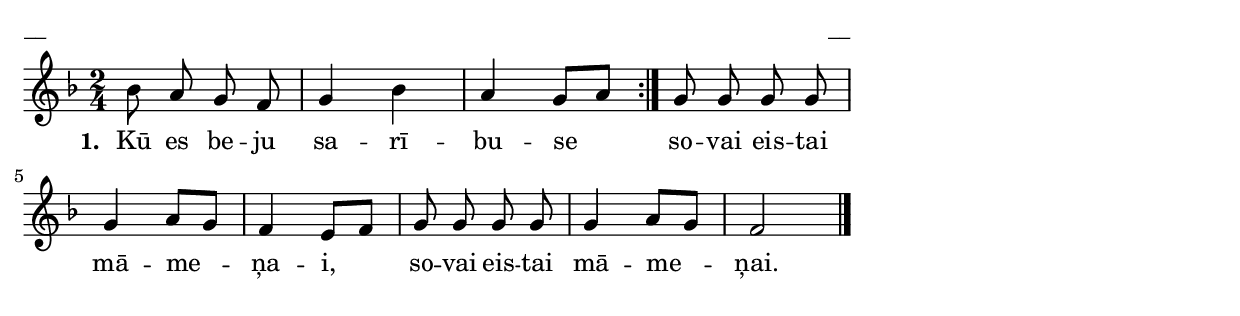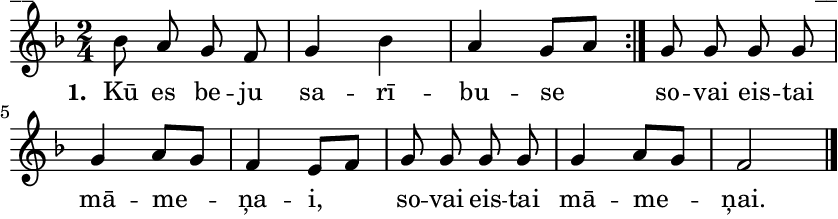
\version "2.13.18"
#(ly:set-option 'crop #t)
\paper {
line-width = 14\cm
left-margin = 0.4\cm
between-system-padding = 0.1\cm
between-system-space = 0.1\cm
}
% SBTZK, p.109
\layout {
indent = #0
ragged-last = ##f
}


voiceA = \relative c'' {
\clef "treble"
\key f \major
\time 2/4
\repeat volta 2 {bes8 a g f | g4 bes | a g8 [a]}
g8 g g g | g4 a8 [g] | f4 e8 [f] | g g g g | g4 a8 [g] | f2 \bar"|."
}

lyricA = \lyricmode {
\set stanza = "1. "
Kū es be -- ju sa -- rī -- bu -- se so -- vai eis -- tai mā -- me -- ņa -- i,
so -- vai eis -- tai mā -- me -- ņai.
}

fullScore = <<
%\new ChordNames { \chordsA }
\new Staff {
<<
\new Voice = "voiceA" { \oneVoice \autoBeamOff \voiceA }
\new Lyrics \lyricsto "voiceA"  \lyricA
%\new Voice = "voiceB" { \voiceTwo \autoBeamOff \voiceB }
>>
}
>>



\score {
\fullScore
\header { piece = "__" opus = "__" }
}
\markup { \with-color #(x11-color 'white) \sans \smaller "__" }
\score {
\unfoldRepeats
\fullScore
\midi {
\context { \Staff \remove "Staff_performer" }
\context { \Voice \consists "Staff_performer" }
}
}


